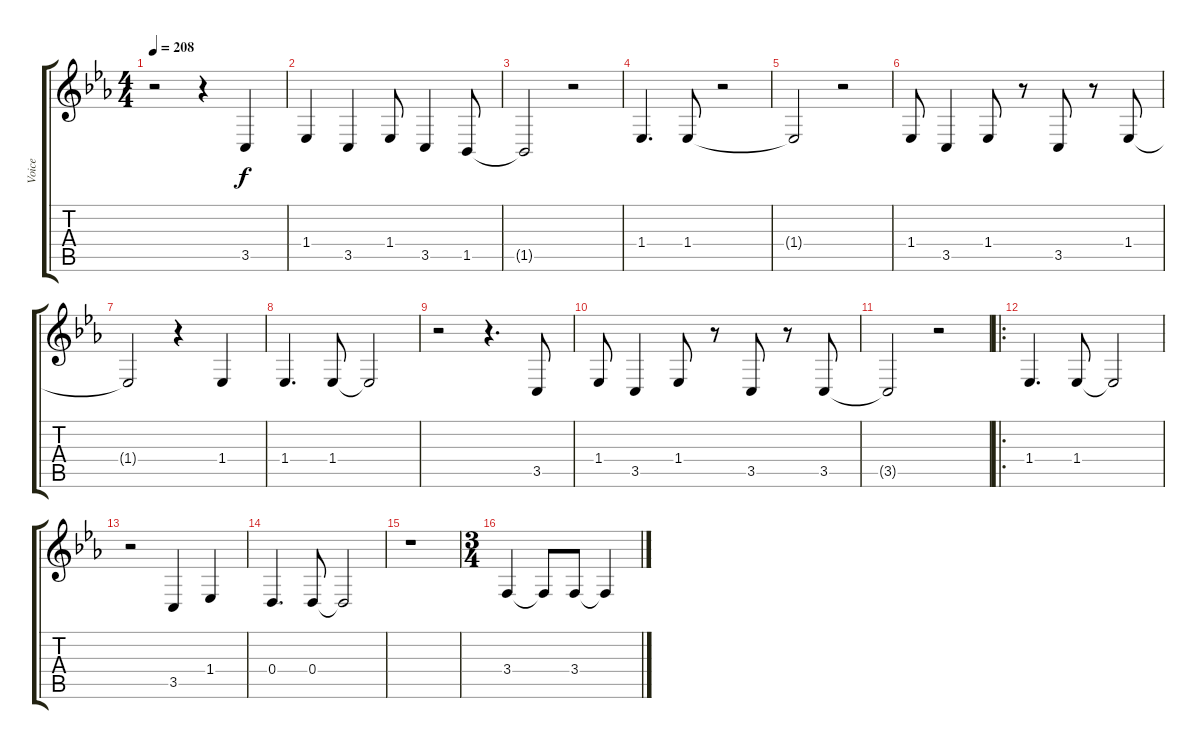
\track ("Voice" "Voice") {instrument lead8bassandlead}
\staff {score tabs}
\tuning (E4 B3 G3 D3 A2 E2) {hide}
\ts (4 4)
\tempo 208
\clef g2
\ks cminor
r.2{dy f} r.4 3.5.4 |
1.4.4 3.5.4 1.4.8 3.5.4 1.5.8 |
1.5{t}.2 r.2 |
1.4.4{d} 1.4.8 r.2 |
1.4{t}.2 r.2 |
1.4.8 3.5.4 1.4.8 r.8 3.5.8 r.8 1.4.8 |
1.4{t}.2 r.4 1.4.4 |
1.4.4{d} 1.4.8 1.4{t}.2 |
r.2 r.4{d} 3.5.8 |
1.4.8 3.5.4 1.4.8 r.8 3.5.8 r.8 3.5.8 |
3.5{t}.2 r.2 |
\ro
1.4.4{d} 1.4.8 1.4{t}.2 |
r.2 3.5.4 1.4.4 |
0.4.4{d} 0.4.8 0.4{t}.2 |
r.1 |
\ts (3 4)
3.4.4 3.4{t}.8 3.4.8 3.4{t}.4
